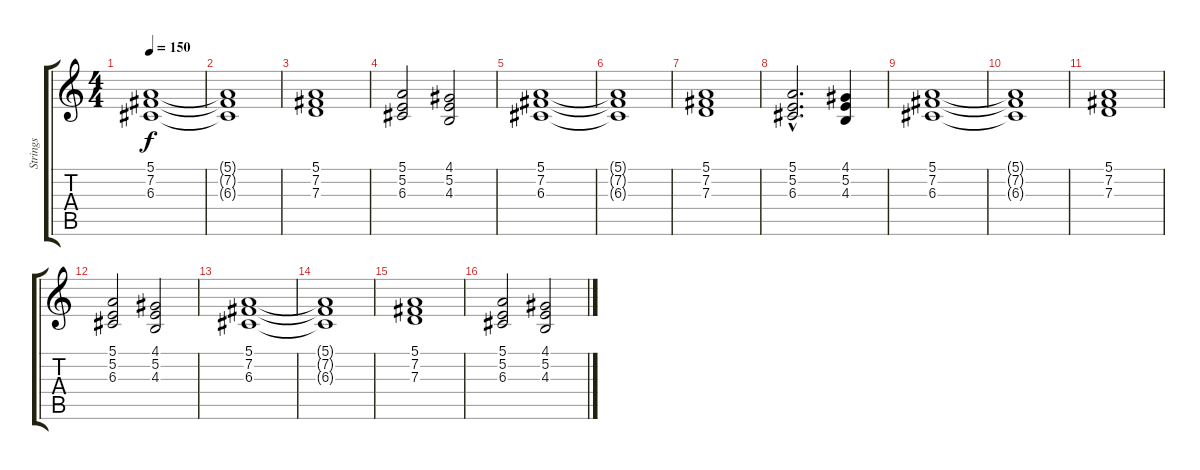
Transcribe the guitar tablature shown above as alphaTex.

\track ("Strings" "Strings") {instrument stringensemble1}
\staff {score tabs}
\tuning (E4 B3 G3 D3 A2 E2) {hide}
\ts (4 4)
\tempo 150
\clef g2
\ks c
(5.1 7.2 6.3).1{dy f instrument stringensemble1} |
(5.1{t} 7.2{t} 6.3{t}).1 |
(5.1 7.2 7.3).1 |
(5.1 5.2 6.3).2 (4.1 5.2 4.3).2 |
(5.1 7.2 6.3).1 |
(5.1{t} 7.2{t} 6.3{t}).1 |
(5.1 7.2 7.3).1 |
(5.1{hac} 5.2{hac} 6.3{hac}).2{d} (4.1 5.2 4.3).4 |
(5.1 7.2 6.3).1 |
(5.1{t} 7.2{t} 6.3{t}).1 |
(5.1 7.2 7.3).1 |
(5.1 5.2 6.3).2 (4.1 5.2 4.3).2 |
(5.1 7.2 6.3).1 |
(5.1{t} 7.2{t} 6.3{t}).1 |
(5.1 7.2 7.3).1 |
(5.1 5.2 6.3).2 (4.1 5.2 4.3).2
